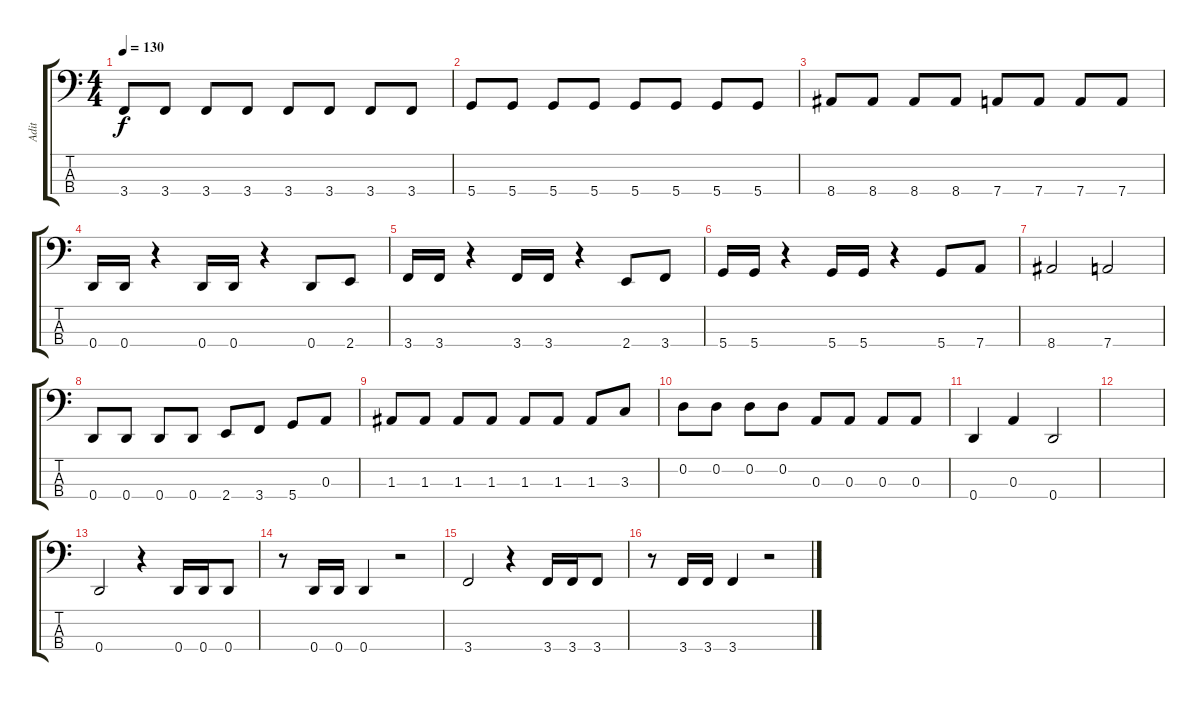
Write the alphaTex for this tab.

\track ("Adit" "Adit") {instrument electricbassfinger}
\staff {score tabs}
\tuning (G2 D2 A1 D1) {hide}
\ts (4 4)
\tempo 130
\clef f4
\ks c
3.4.8{dy f} 3.4.8 3.4.8 3.4.8 3.4.8 3.4.8 3.4.8 3.4.8 |
5.4.8 5.4.8 5.4.8 5.4.8 5.4.8 5.4.8 5.4.8 5.4.8 |
8.4.8 8.4.8 8.4.8 8.4.8 7.4.8 7.4.8 7.4.8 7.4.8 |
0.4.16 0.4.16 r.4 0.4.16 0.4.16 r.4 0.4.8 2.4.8 |
3.4.16 3.4.16 r.4 3.4.16 3.4.16 r.4 2.4.8 3.4.8 |
5.4.16 5.4.16 r.4 5.4.16 5.4.16 r.4 5.4.8 7.4.8 |
8.4.2 7.4.2 |
0.4.8 0.4.8 0.4.8 0.4.8 2.4.8 3.4.8 5.4.8 0.3.8 |
1.3.8 1.3.8 1.3.8 1.3.8 1.3.8 1.3.8 1.3.8 3.3.8 |
0.2.8 0.2.8 0.2.8 0.2.8 0.3.8 0.3.8 0.3.8 0.3.8 |
0.4.4 0.3.4 0.4.2 |
|
0.4.2 r.4 0.4.16 0.4.16 0.4.8 |
r.8 0.4.16 0.4.16 0.4.4 r.2 |
3.4.2 r.4 3.4.16 3.4.16 3.4.8 |
r.8 3.4.16 3.4.16 3.4.4 r.2
